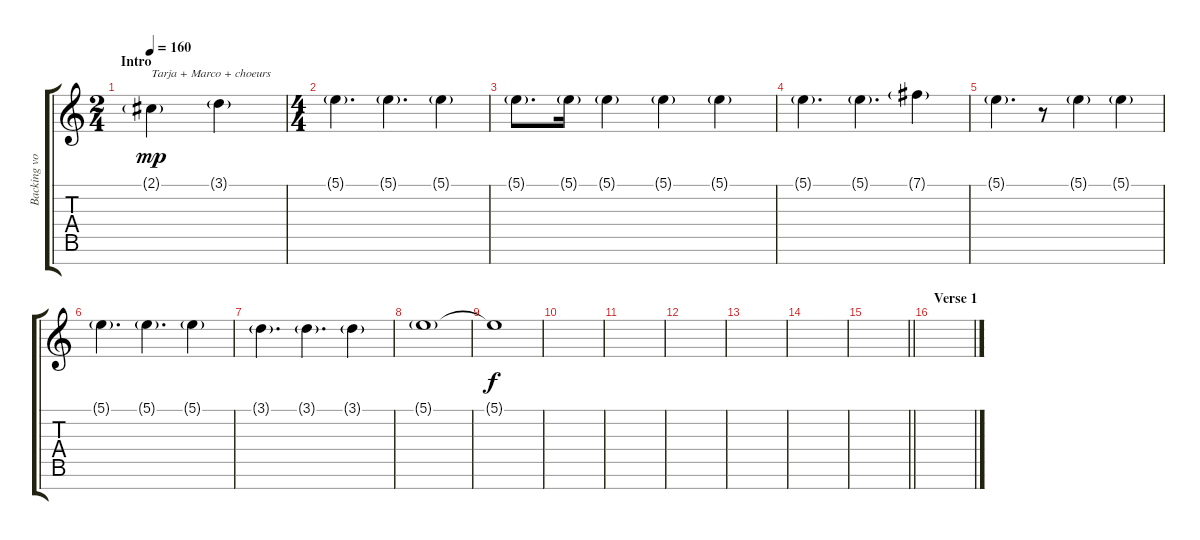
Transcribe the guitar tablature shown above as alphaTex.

\track ("Backing vocals" "Backing vo") {instrument lead6voice}
\staff {score tabs}
\tuning (B4 E4 B3 G3 D3 A2 E2) {hide}
\ts (2 4)
\section ("" "Intro")
\tempo 160
\clef g2
\ks c
2.1{g}.4{txt "Tarja + Marco + choeurs" dy mp instrument lead6voice} 3.1{g}.4 |
\ts (4 4)
5.1{g}.4{d} 5.1{g}.4{d} 5.1{g}.4 |
5.1{g}.8{d} 5.1{g}.16 5.1{g}.4 5.1{g}.4 5.1{g}.4 |
5.1{g}.4{d} 5.1{g}.4{d} 7.1{g}.4 |
5.1{g}.4{d} r.8 5.1{g}.4 5.1{g}.4 |
5.1{g}.4{d} 5.1{g}.4{d} 5.1{g}.4 |
3.1{g}.4{d} 3.1{g}.4{d} 3.1{g}.4 |
5.1{g}.1 |
5.1{t}.1{dy f} |
|
|
|
|
|
\barLineRight lightlight
|
\section ("" "Verse 1")
